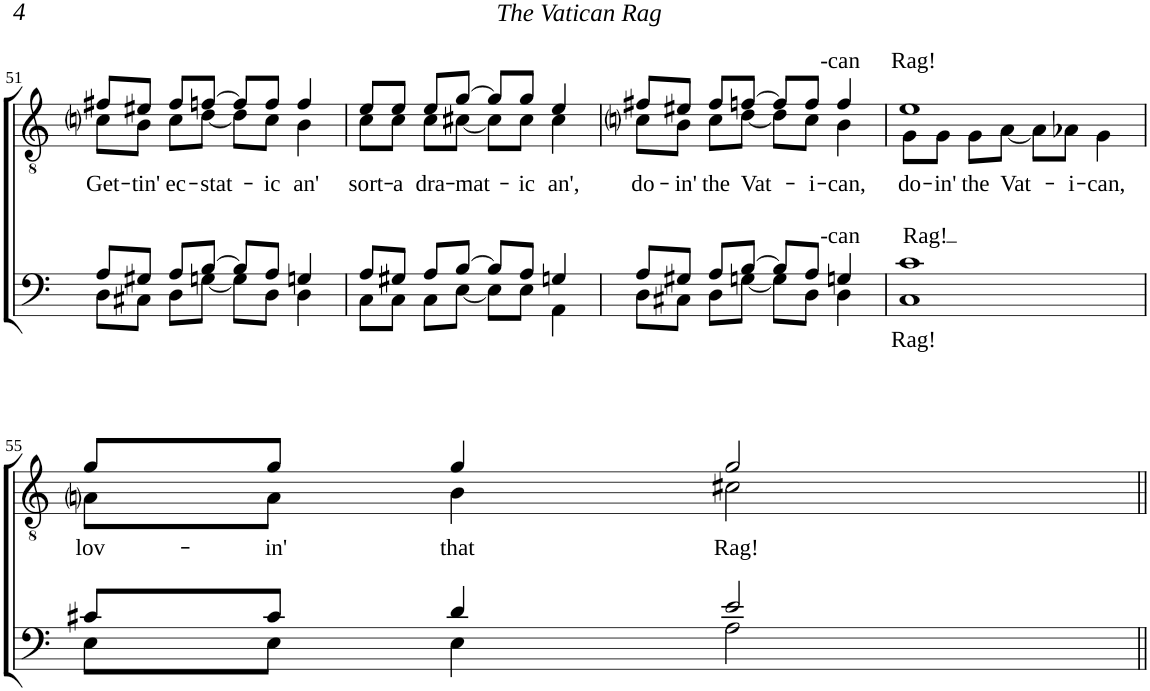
**kern	**text	**kern	**text
*part2	*part2	*part1	*part1
*staff2	*staff2	*staff1	*staff1
*I"Bari Bass	*	*I"Tenor Lead	*
!!LO:PB:g=z
*clefF4	*	*clefGv2	*
*k[]	*	*k[]	*
*M4/4	*	*M4/4	*
=51	=51	=51	=51
*^	*	*^	*
!	!	!	!	!	!LO:LY:b
8A/L	8D\L	.	8f#X/L	8cni\L	Get-
!	!	!	!	!	!LO:LY:b
8G#X/J	8C#X\J	.	8e#X/J	8B\J	-tin'
!	!	!	!	!	!LO:LY:b
8A/L	8D\L	.	8f#/L	8c\L	ec-
!	!	!	!	!	!LO:LY:b
[8B/J	[8Gn\J	.	[8fn/J	[8d\J	-stat-
8B/L]	8G\L]	.	8f/L]	8d\L]	.
!	!	!	!	!	!LO:LY:b
8A/J	8D\J	.	8f/J	8c\J	-ic
!	!	!	!	!	!LO:LY:b
4Gn/	4D\	.	4f/	4B\	an'
=52	=52	=52	=52	=52	=52
!	!	!	!	!	!LO:LY:b
8A/L	8C\L	.	8e/L	8c\L	sort-
!	!	!	!	!	!LO:LY:b
8G#X/J	8C\J	.	8e/J	8c\J	-a
!	!	!	!	!	!LO:LY:b
8A/L	8C\L	.	8e/L	8c\L	dra-
!	!	!	!	!	!LO:LY:b
[8B/J	[8E\J	.	[8g/J	[8c#X\J	-mat-
8B/L]	8E\L]	.	8g/L]	8c#\L]	.
!	!	!	!	!	!LO:LY:b
8A/J	8E\J	.	8g/J	8c#\J	-ic
!	!	!	!	!	!LO:LY:b
4Gn/	4AA\	.	4e/	4c#\	an',
=53	=53	=53	=53	=53	=53
!	!	!	!	!	!LO:LY:b
8A/L	8D\L	.	8f#X/L	8cni\L	do-
!	!	!	!	!	!LO:LY:b
8G#X/J	8C#X\J	.	8e#X/J	8B\J	-in'
!	!	!	!	!	!LO:LY:b
8A/L	8D\L	.	8f#/L	8c\L	the
!	!	!	!	!	!LO:LY:b
[8B/J	[8Gn\J	.	[8fn/J	[8d\J	Vat-
8B/L]	8G\L]	.	8f/L]	8d\L]	.
!	!	!	!	!	!LO:LY:b
8A/J	8D\J	.	8f/J	8c\J	-i-
!	!	!LO:LY:a	!	!	!LO:LY:a
!	!	!	!	!	!LO:LY:b
4Gn/	4D\	-can	4f/	4B\	-can,
=54	=54	=54	=54	=54	=54
!	!	!LO:LY:a	!	!	!
!	!	!LO:LY:b	!	!	!LO:LY:a
!	!	!	!	!	!LO:LY:b
1c	1C	Rag!	1e	8G\L	do-
!	!	!	!	!	!LO:LY:b
.	.	.	.	8G\J	-in'
!	!	!	!	!	!LO:LY:b
.	.	.	.	8G\L	the
!	!	!	!	!	!LO:LY:b
.	.	.	.	[8A\J	Vat-
.	.	.	.	8A\L]	.
!	!	!	!	!	!LO:LY:b
.	.	.	.	8A-X\J	-i-
!	!	!	!	!	!LO:LY:b
.	.	.	.	4G\	-can,
!!LO:LB:g=z	!!
=55	=55	=55	=55	=55	=55
!	!	!	!	!	!LO:LY:b
8c#X/L	8E\L	.	8g/L	8Ani\L	lov-
!	!	!	!	!	!LO:LY:b
8c#/J	8E\J	.	8g/J	8A\J	-in'
!	!	!	!	!	!LO:LY:b
4d/	4E\	.	4g/	4B\	that
!	!	!	!	!	!LO:LY:b
2e/	2A\	.	2g/	2c#X\	Rag!
*v	*v	*	*	*	*
*	*	*v	*v	*
=||	=||	=||	=||
*-	*-	*-	*-
